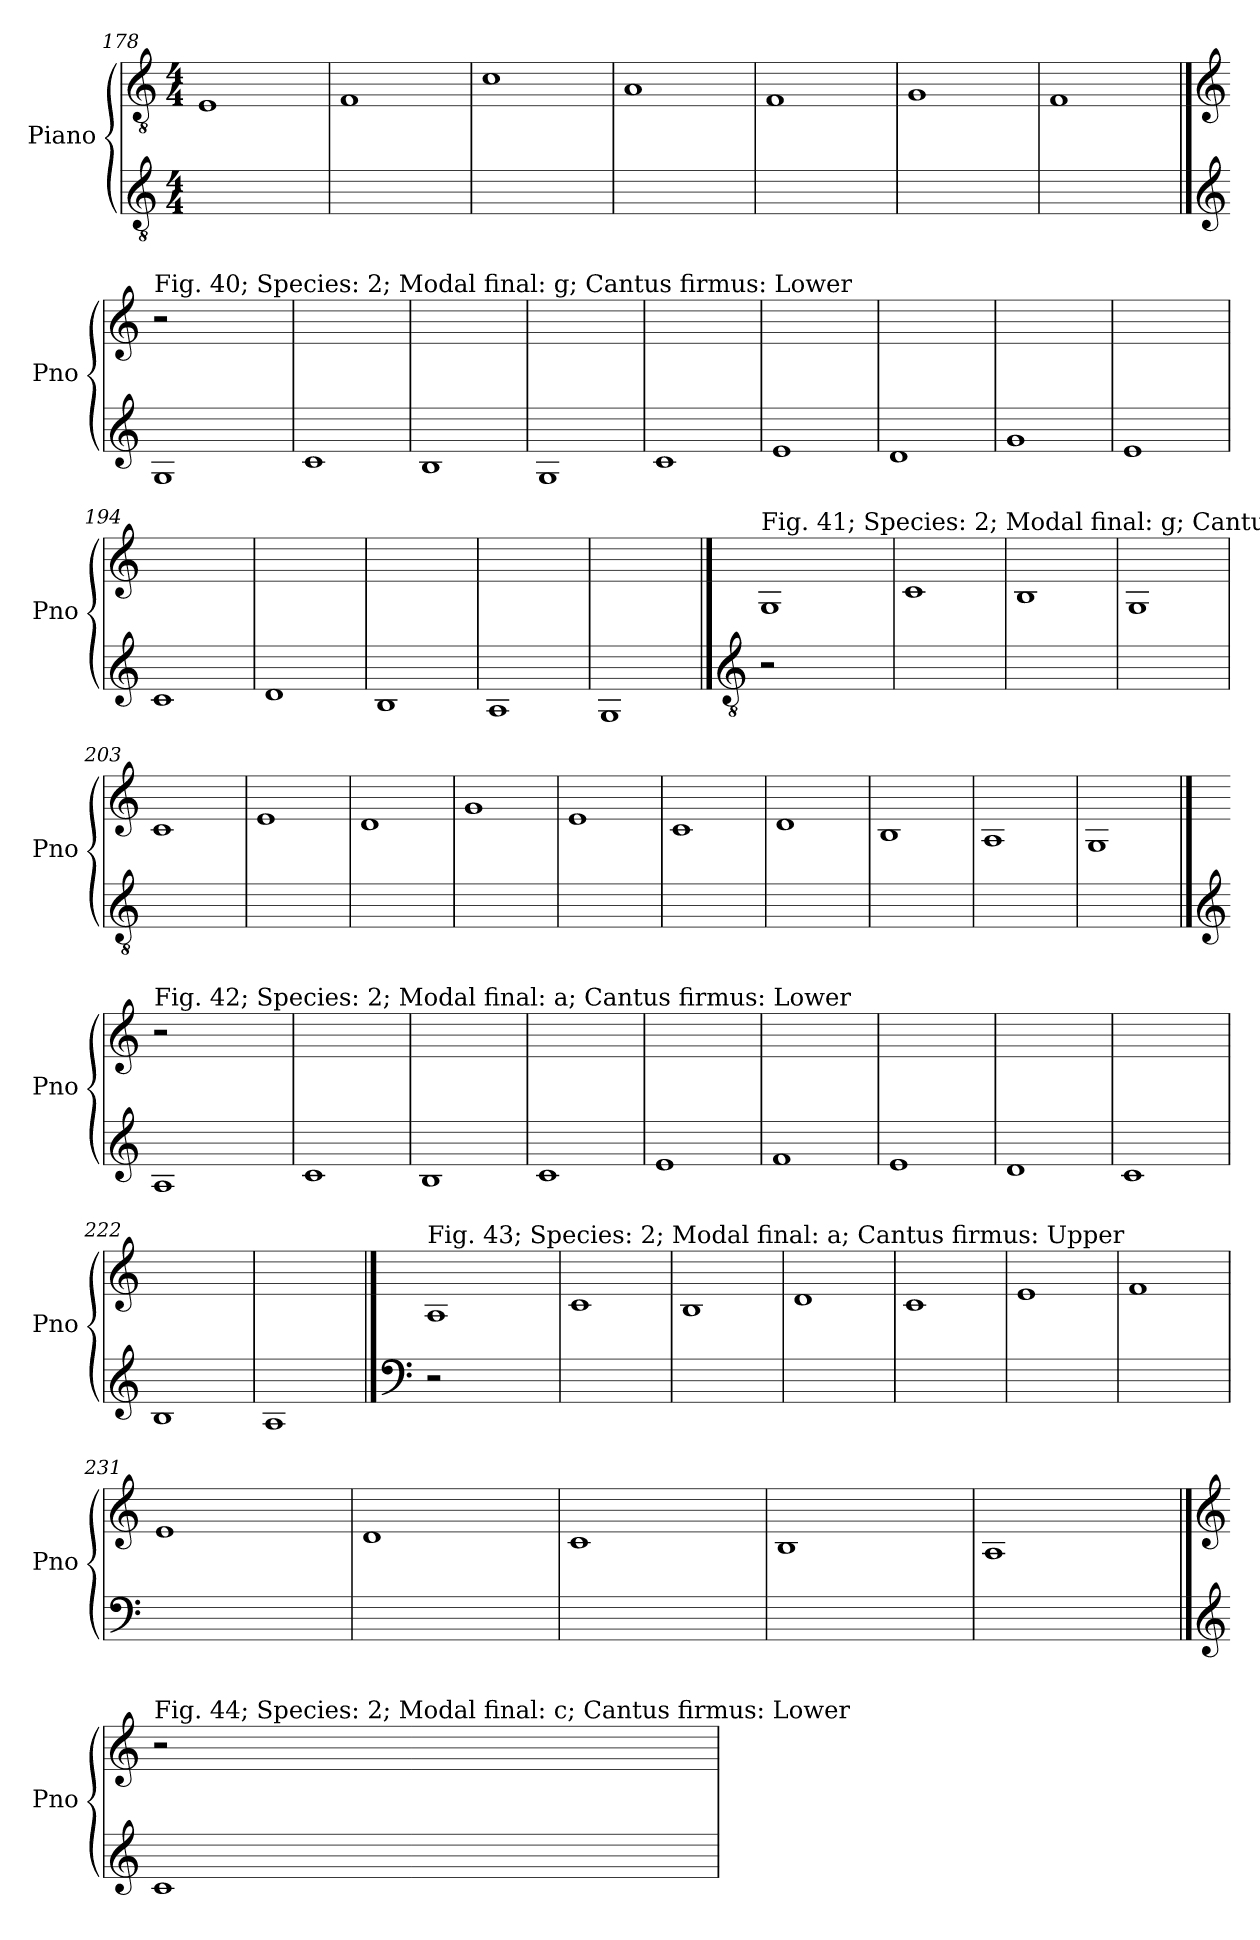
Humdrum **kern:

**kern	**kern
*part2	*part1
*staff2	*staff1
*I"Piano	*I"Piano
*I'Pno	*I'Pno
*clefGv2	*clefGv2
*k[]	*k[]
*M4/4	*M4/4
=178	=178
1ryy	1E
=179	=179
1ryy	1F
=180	=180
1ryy	1c
=181	=181
1ryy	1A
=182	=182
1ryy	1F
=183	=183
1ryy	1G
=184	=184
1ryy	1F
!!LO:PB:g=z
==185	==185
*clefG2	*clefG2
!	!LO:TX:a:t=Fig. 40; Species&colon; 2; Modal final&colon; g; Cantus firmus&colon; Lower
1G	2r
.	2ryy
=186	=186
1c	1ryy
=187	=187
1B	1ryy
=188	=188
1G	1ryy
=189	=189
1c	1ryy
=190	=190
1e	1ryy
=191	=191
1d	1ryy
=192	=192
1g	1ryy
=193	=193
1e	1ryy
=194	=194
1c	1ryy
=195	=195
1d	1ryy
=196	=196
1B	1ryy
=197	=197
1A	1ryy
=198	=198
1G	1ryy
!!LO:LB:g=z
==199	==199
*clefGv2	*
!	!LO:TX:a:t=Fig. 41; Species&colon; 2; Modal final&colon; g; Cantus firmus&colon; Upper
2r	1G
2ryy	.
=200	=200
1ryy	1c
=201	=201
1ryy	1B
=202	=202
1ryy	1G
=203	=203
1ryy	1c
=204	=204
1ryy	1e
=205	=205
1ryy	1d
=206	=206
1ryy	1g
=207	=207
1ryy	1e
=208	=208
1ryy	1c
=209	=209
1ryy	1d
=210	=210
1ryy	1B
=211	=211
1ryy	1A
=212	=212
1ryy	1G
!!LO:LB:g=z
==213	==213
*clefG2	*
!	!LO:TX:a:t=Fig. 42; Species&colon; 2; Modal final&colon; a; Cantus firmus&colon; Lower
1A	2r
.	2ryy
=214	=214
1c	1ryy
=215	=215
1B	1ryy
=216	=216
1c	1ryy
=217	=217
1e	1ryy
=218	=218
1f	1ryy
=219	=219
1e	1ryy
=220	=220
1d	1ryy
=221	=221
1c	1ryy
=222	=222
1B	1ryy
=223	=223
1A	1ryy
!!LO:LB:g=z
==224	==224
*clefF4	*
!	!LO:TX:a:t=Fig. 43; Species&colon; 2; Modal final&colon; a; Cantus firmus&colon; Upper
2r	1A
2ryy	.
=225	=225
1ryy	1c
=226	=226
1ryy	1B
=227	=227
1ryy	1d
=228	=228
1ryy	1c
=229	=229
1ryy	1e
=230	=230
1ryy	1f
=231	=231
1ryy	1e
=232	=232
1ryy	1d
=233	=233
1ryy	1c
=234	=234
1ryy	1B
=235	=235
1ryy	1A
!!LO:LB:g=z
==236	==236
*clefG2	*clefG2
!	!LO:TX:a:t=Fig. 44; Species&colon; 2; Modal final&colon; c; Cantus firmus&colon; Lower
1c	2r
.	2ryy
=	=
*-	*-
